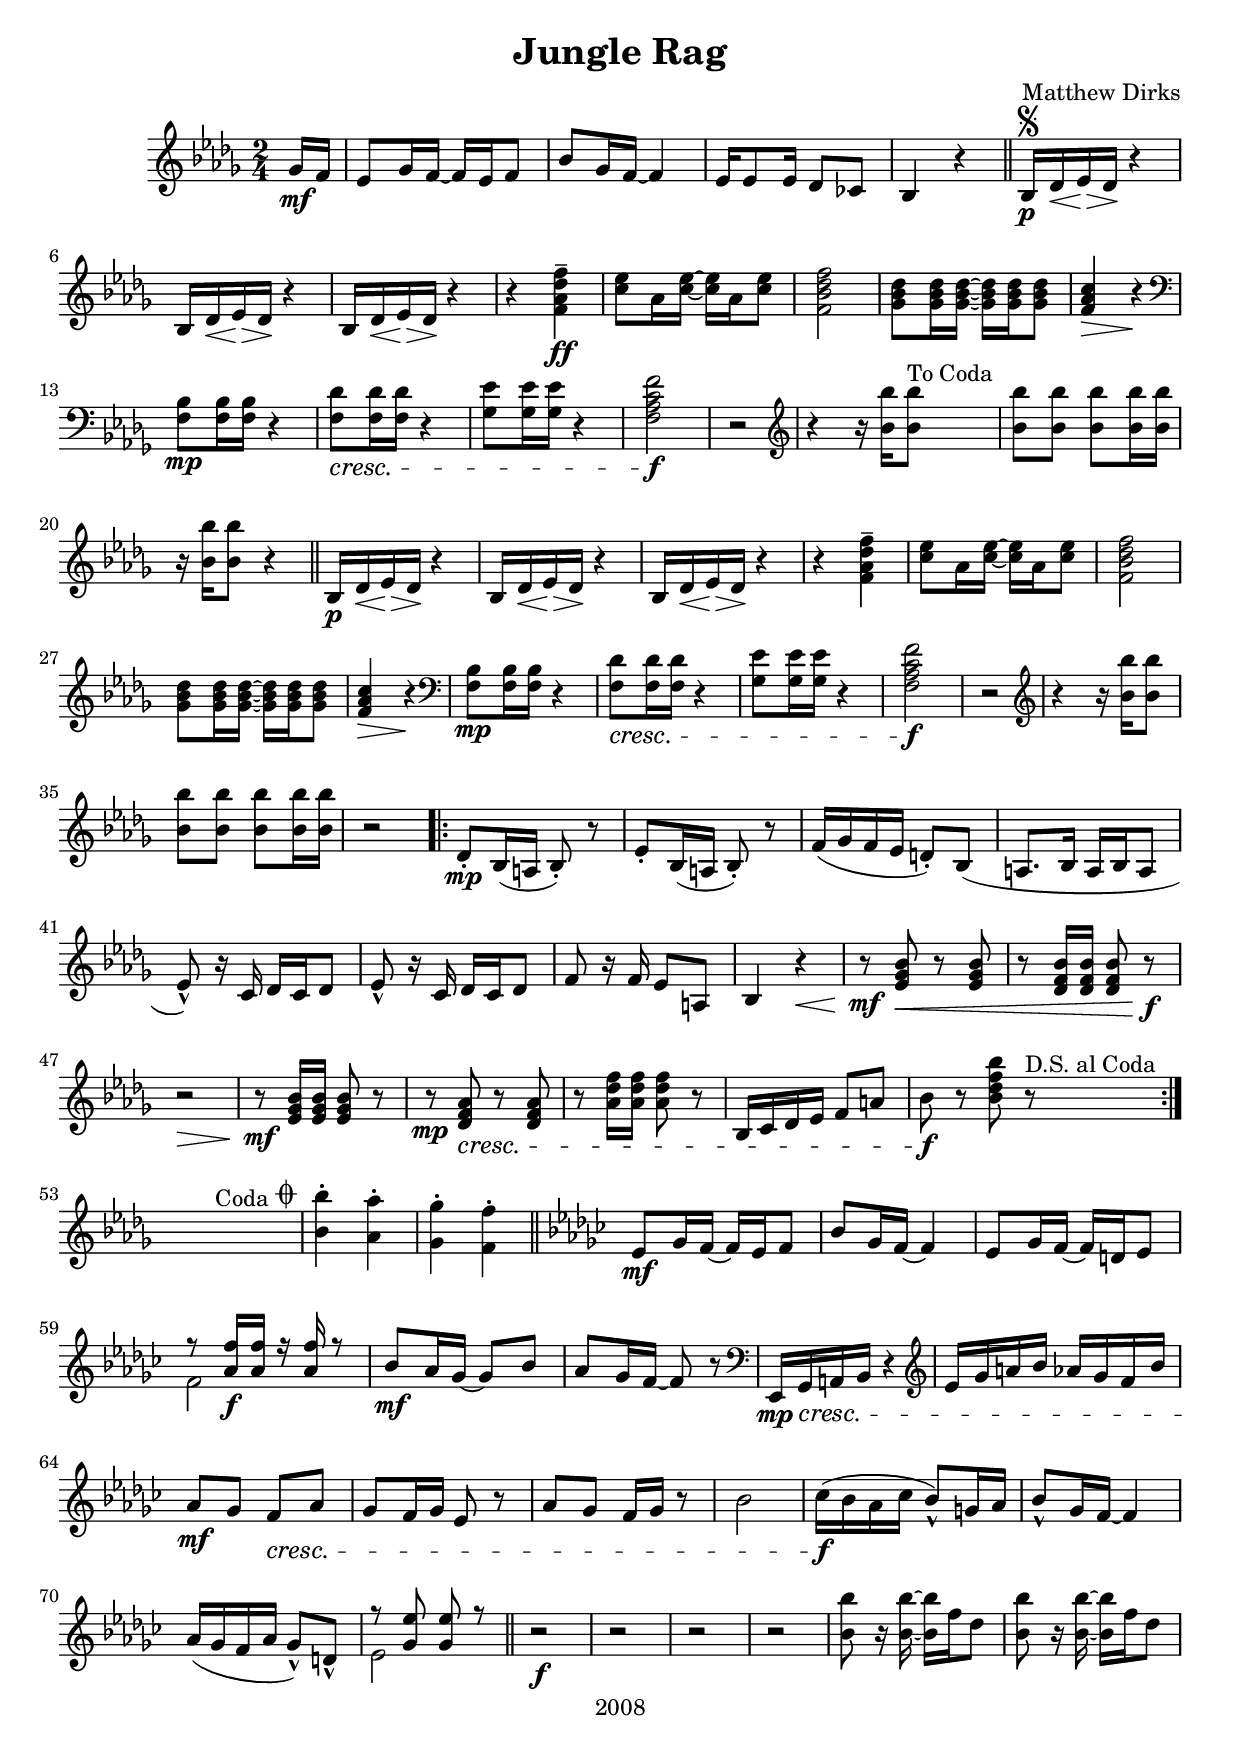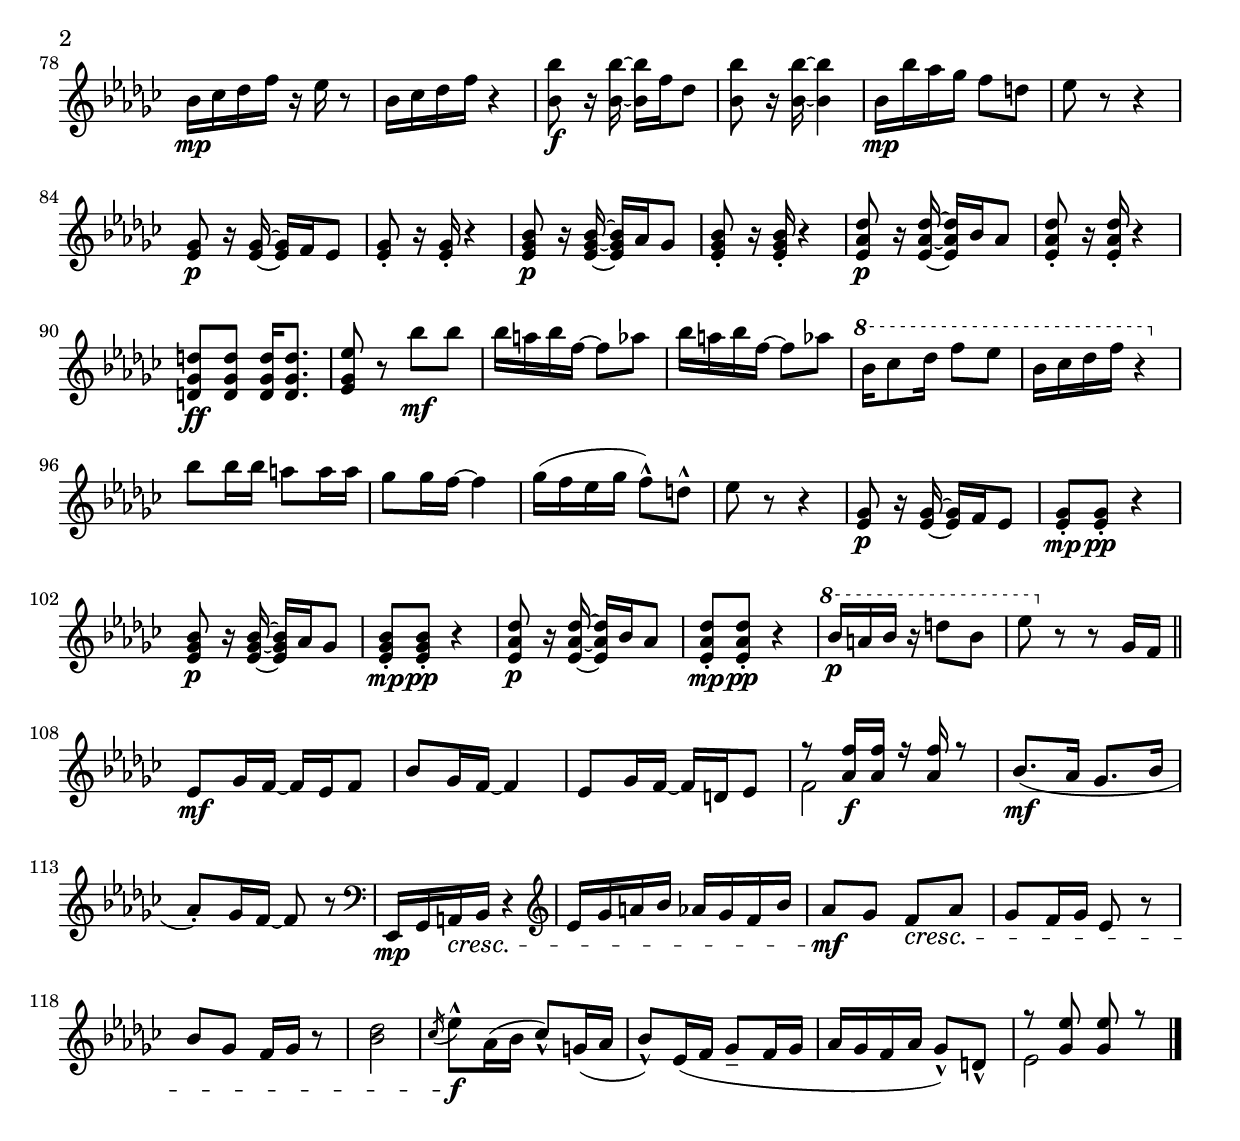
\version "2.18.2"

\header {
  title = "Jungle Rag"
  composer = "Matthew Dirks"
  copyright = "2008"
}

\score {
  \relative c'' {
    \new PianoStaff
    <<
      \new Staff = "up" { % right hand staff
	\clef treble
	\key bes \minor
	\time 2/4
				% Four-plus-pickup bar intro
	\partial 8 ges16\mf f | % pickup measure
	ees8 ges16 f~ f ees f8 |
	bes8 ges16 f~ f4 |
	ees16 es8 ees16 des8 ces |
	bes4 r4 \bar "||"
	% Strain 1, first time
	bes16\p\segno des\< ees\> des\! r4 |
	\repeat unfold 2 {bes16 des\< ees\> des\! r4} |
	r4 <f\tenuto aes des f>\ff |
	<c' ees>8 aes16 <c ees>~ <c ees> aes <c ees>8 |
	<f, bes des f>2 |
	<ges bes des>8 <ges bes des>16 <ges bes des>~
	<ges bes des> <ges bes des> <ges bes des>8 |
	<f aes c>4\> r4\! |
	\clef bass
	<f, bes>8\mp <f bes>16 <f bes> r4 |
	% The following line is tweaked
	% slightly from the 2008 version:
	% changed bottom note from aes to f,
	% kept this bar in bass clef instead of treble
	<f des'>8\cresc <f des'>16 <f des'> r4 |
	<ges ees'>8 <ges ees'>16 <ges ees'> r4 |
	% Change from 2008 version: move f mark earlier
	<f aes c f>2\f | % end cresc. from three bars ago
	r2 \clef treble |
	\textLengthOn
	r4 r16 <bes' bes'>16 <bes bes'>8^"To Coda"
	<bes bes'> <bes bes'> <bes bes'>
	<bes bes'>16 <bes bes'> |
	r16 <bes bes'> <bes bes'>8 r4
	% Strain 1, second time
	\bar "||"
	bes,16\p des\< ees\> des\! r4 |
	\repeat unfold 2 {bes16 des\< ees\> des\! r4} |
	r4 <f\tenuto\ff aes des f> |
	<c' ees>8 aes16 <c ees>~ <c ees> aes <c ees>8 |
	<f, bes des f>2 |
	<ges bes des>8 <ges bes des>16 <ges bes des>~
	<ges bes des> <ges bes des> <ges bes des>8 |
	<f aes c>4\> r4\! |
	\clef bass
	<f, bes>8\mp <f bes>16 <f bes> r4 |
	<f des'>8\cresc <f des'>16 <f des'> r4 |
	<ges ees'>8 <ges ees'>16 <ges ees'> r4 |
	<f aes c f>2\f | % end cresc. from three bars ago
	r2 \clef treble |
	r4 r16 <bes' bes'>16 <bes bes'>8 |
	<bes bes'> <bes bes'> <bes bes'> <bes bes'>16 <bes bes'> |
	r2
				% Strain 2
	\repeat volta 2 {
	  des,8\staccato\mp bes16( a bes8)\staccato r8 |
	  ees\staccato bes16( a bes8)\staccato r8 |
	  f'16( ges f ees d8)\staccato bes8( |
	  a8. bes16 a16 bes a8 |
	  ees'8\marcato) r16 c16 des c des8 |
	  ees8\marcato r16 c16 des c des8 |
	  f8 r16 f16 ees8 a, |
	  bes4 r4\< |
	  r8\mf <ees ges bes>\< r8 <ees ges bes> |
	  r8 <des f bes>16 <des f bes> <des f bes>8 r8\f |
	  r2\> |
	  r8\mf <ees ges bes>16 <ees ges bes> <ees ges bes>8 r8 |
	  r8\mp <des f aes>\cresc r8 <des f aes> |
	  r8 <aes' des f>16 <aes des f> <aes des f>8 r8|
	  bes,16 c des ees f8 a |
	  bes\f r8 <bes des f bes> r8^"D.S. al Coda" | % End cresc.
	} % end repeat / end Strain 2
	
	% Coda / transition to trio
	\break
	s4 s8^"Coda" s8\coda | % Extra measure for spacing before coda
	<bes bes'>4\staccato  <aes aes'>\staccato |
	<ges ges'>\staccato <f f'>\staccato \bar "||"

	% Trio, first time
	\key ees \minor
	ees8\mf ges16 f~ f ees f8 |
	bes8 ges16 f~ f4
	ees8 ges16 f~ f d ees8 |
	% voiceOne gets upstems, voiceTwo gets downstems
	<<{\voiceOne r8 <aes f'>16\f <aes f'> r16 <aes f'> r8}
	  \new Voice {\voiceTwo f2} >> | 
	\oneVoice % Need this, else voiceOne behavior remains (and looks ugly)
	bes8\mf aes16 ges~ ges8 bes |
	aes ges16 f~ f8 r8 |
	\clef bass
	ees,,16\mp\cresc ges a bes r4 \clef treble |
	ees'16 ges a bes aes ges f bes |
	aes8\mf ges f\cresc aes |
	ges f16 ges ees8 r8 |
	aes ges f16 ges r8 |
	bes2 |
	ces16(\f bes aes ces bes8)\marcato g16 aes |
	bes8\marcato ges16 f~ f4 |
	aes16( ges f aes ges8)\marcato d\marcato |

	<< {\voiceOne r8 <ges ees'> <ges ees'> r8}
	   \new Voice {\voiceTwo ees2} >> |
	\oneVoice

	% Four-bar vamp
	\bar "||"
	r2\f r2 r2 r2

	% Fourth Strain
	\repeat unfold 2 {
	  <bes' bes'>8 r16 <bes bes'>16~ <bes bes'> f' des8
	} % end repeat
	bes16\mp ces des f r ees r8 |
	bes16 ces des f r4 |
	<bes, bes'>8\f r16 <bes bes'>16~ <bes bes'> f' des8 |
	<bes bes'> r16 <bes bes'>16~ <bes bes'>4 |
	bes16\mp bes' aes ges f8 d |
	ees8 r8 r4 |
	<ees, ges>8\p r16 <ees ges>16~ <ees ges> f ees8 |
	<ees ges>8\staccato r16 <ees ges>16\staccato r4 |
	<ees ges bes>8\p r16 <ees ges bes>16~ <ees ges bes> aes ges8 |
	<ees ges bes>8\staccato r16 <ees ges bes>\staccato r4 |
	<ees aes des>8\p r16 <ees aes des>16~ <ees aes des> bes' aes8|
	<ees aes des>8\staccato r16 <ees aes des>\staccato r4
	<d ges d'>8\ff <d ges d'> <d ges d'>16 <d ges d'>8. |
	<ees ges ees'>8 r8 bes''\mf bes
	% Fourth strain, second time
	\repeat unfold 2 {bes16 a bes f~ f8 aes}
	\ottava #1
	bes16 ces8 des16 f8 ees |
	bes16 ces des f r4 |
	\ottava #0
	bes,8 bes16 bes a8 a16 a |
	ges8 ges16 f~ f4 |
	ges16( f ees ges f8)\marcato d\marcato |
	ees8 r8 r4 |
	<ees, ges>8\p r16 <ees ges>16~ <ees ges> f ees8 |
	<ees ges>8\staccato\mp <ees ges>8\staccato\pp r4 |
	<ees ges bes>8\p r16 <ees ges bes>~ <ees ges bes> aes ges8 |
	<ees ges bes>\staccato\mp <ees ges bes>\staccato\pp r4 |
	<ees aes des>8\p r16 <ees aes des>~ <ees aes des> bes' aes8 |
	<ees aes des>\staccato\mp <ees aes des>\staccato\pp r4
	\ottava #1
	bes''16\p a bes r16 d8 bes |
	ees \ottava #0 r8 r8

	% Trio, second time
	ges,,16 f \bar "||"
	ees8\mf ges16 f~ f ees f8 |
	bes8 ges16 f~ f4 |
	ees8 ges16 f~ f d ees8 |
	<<{\voiceOne r8 <aes f'>16\f <aes f'> r16 <aes f'> r8}
	  \new Voice {\voiceTwo f2} >> | 
	\oneVoice
	bes8.\mf( aes16 ges8. bes16 |
	aes8\staccato) ges16 f~ f8 r8 \clef bass |
	ees,,16\mp ges a\cresc bes r4 \clef treble |
	ees'16 ges a bes aes ges f bes |
	aes8\mf ges f\cresc aes |
	ges8 f16 ges ees8 r8
	bes' ges f16 ges r8
	<bes des>2
	\acciaccatura ces16 ees8\marcato\f aes,16( bes ces8\marcato) g16( aes |
	bes8\marcato) ees,16( f ges8\tenuto f16 ges |
	aes ges f aes ges8\marcato) d\marcato
	<< {\voiceOne r8 <ges ees'> <ges ees'> r8}
	   \new Voice {\voiceTwo ees2} >>
	\oneVoice \bar "|."	
      } % end right hand staff
    >>
  } % end relative
} % end score
